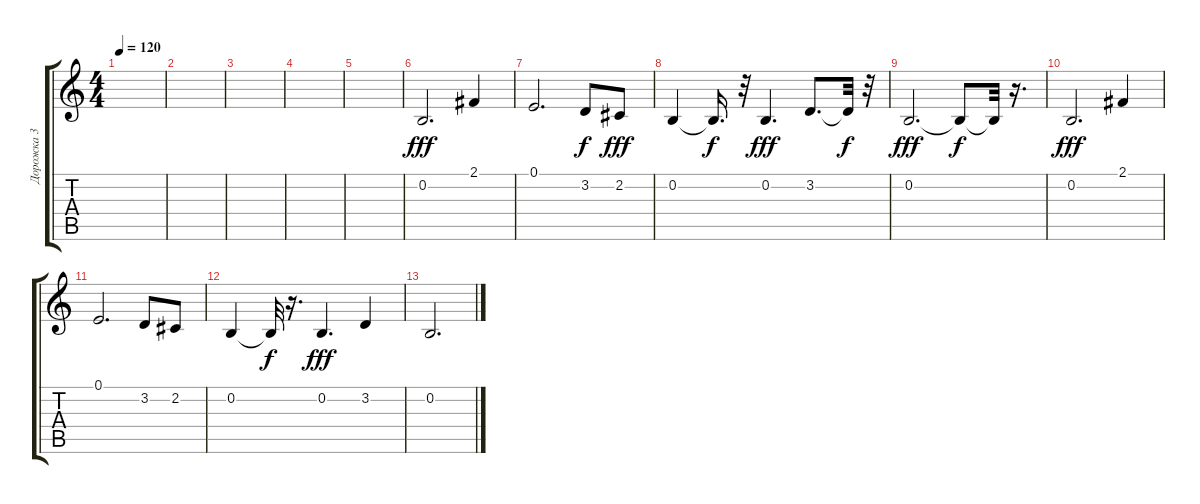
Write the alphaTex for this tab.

\track ("Дорожка 3" "Дорожка 3") {instrument cello}
\staff {score tabs}
\tuning (E4 B3 G3 D3 A2 E2) {hide}
\ts (4 4)
\tempo 120
\clef g2
\ks c
|
|
|
|
|
0.2.2{d dy fff} 2.1.4 |
0.1.2{d} 3.2.8{dy f} 2.2.8{dy fff} |
0.2.4 0.2{t}.16{d dy f} r.32 0.2.4{d dy fff} 3.2.8{d} 3.2{t}.32{dy f} r.32 |
0.2.2{d dy fff} 0.2{t}.8{dy f} 0.2{t}.32 r.16{d} |
0.2.2{d dy fff} 2.1.4 |
0.1.2{d} 3.2.8 2.2.8 |
0.2.4 0.2{t}.32{dy f} r.16{d} 0.2.4{d dy fff} 3.2.4 |
0.2.2{d}
